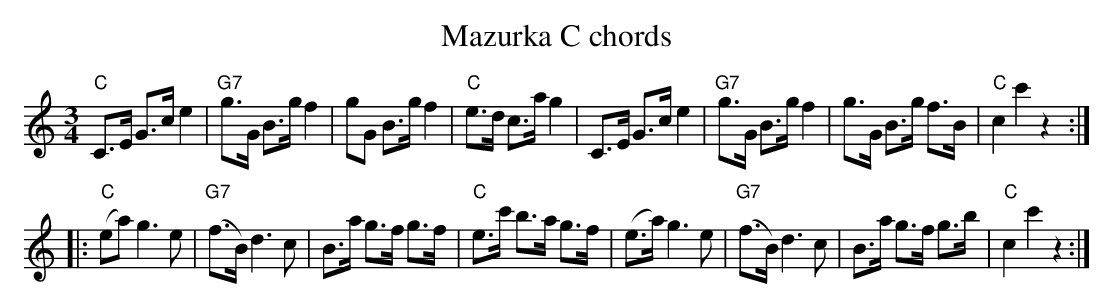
X:1
T:Mazurka C chords
M:3/4
L:1/8
K:C %%MIDI gchordon
"C"C>E G>c e2 | "G7"g>G B>g f2 | gG B>g f2 | "C"e>d c>a g2 | C>E G>c e2 | "G7"g>G B>g f2 | g>G B>g f>B | "C"c2c'2 z2 ::
("C"ea) g3e | ("G7"f>B) d3c | B>a g>f g>f | "C"e>c' b>a g>f | (e>a) g3e | ("G7"f>B) d3c | B>a g>f g>b | "C"c2c'2 z2 :|
